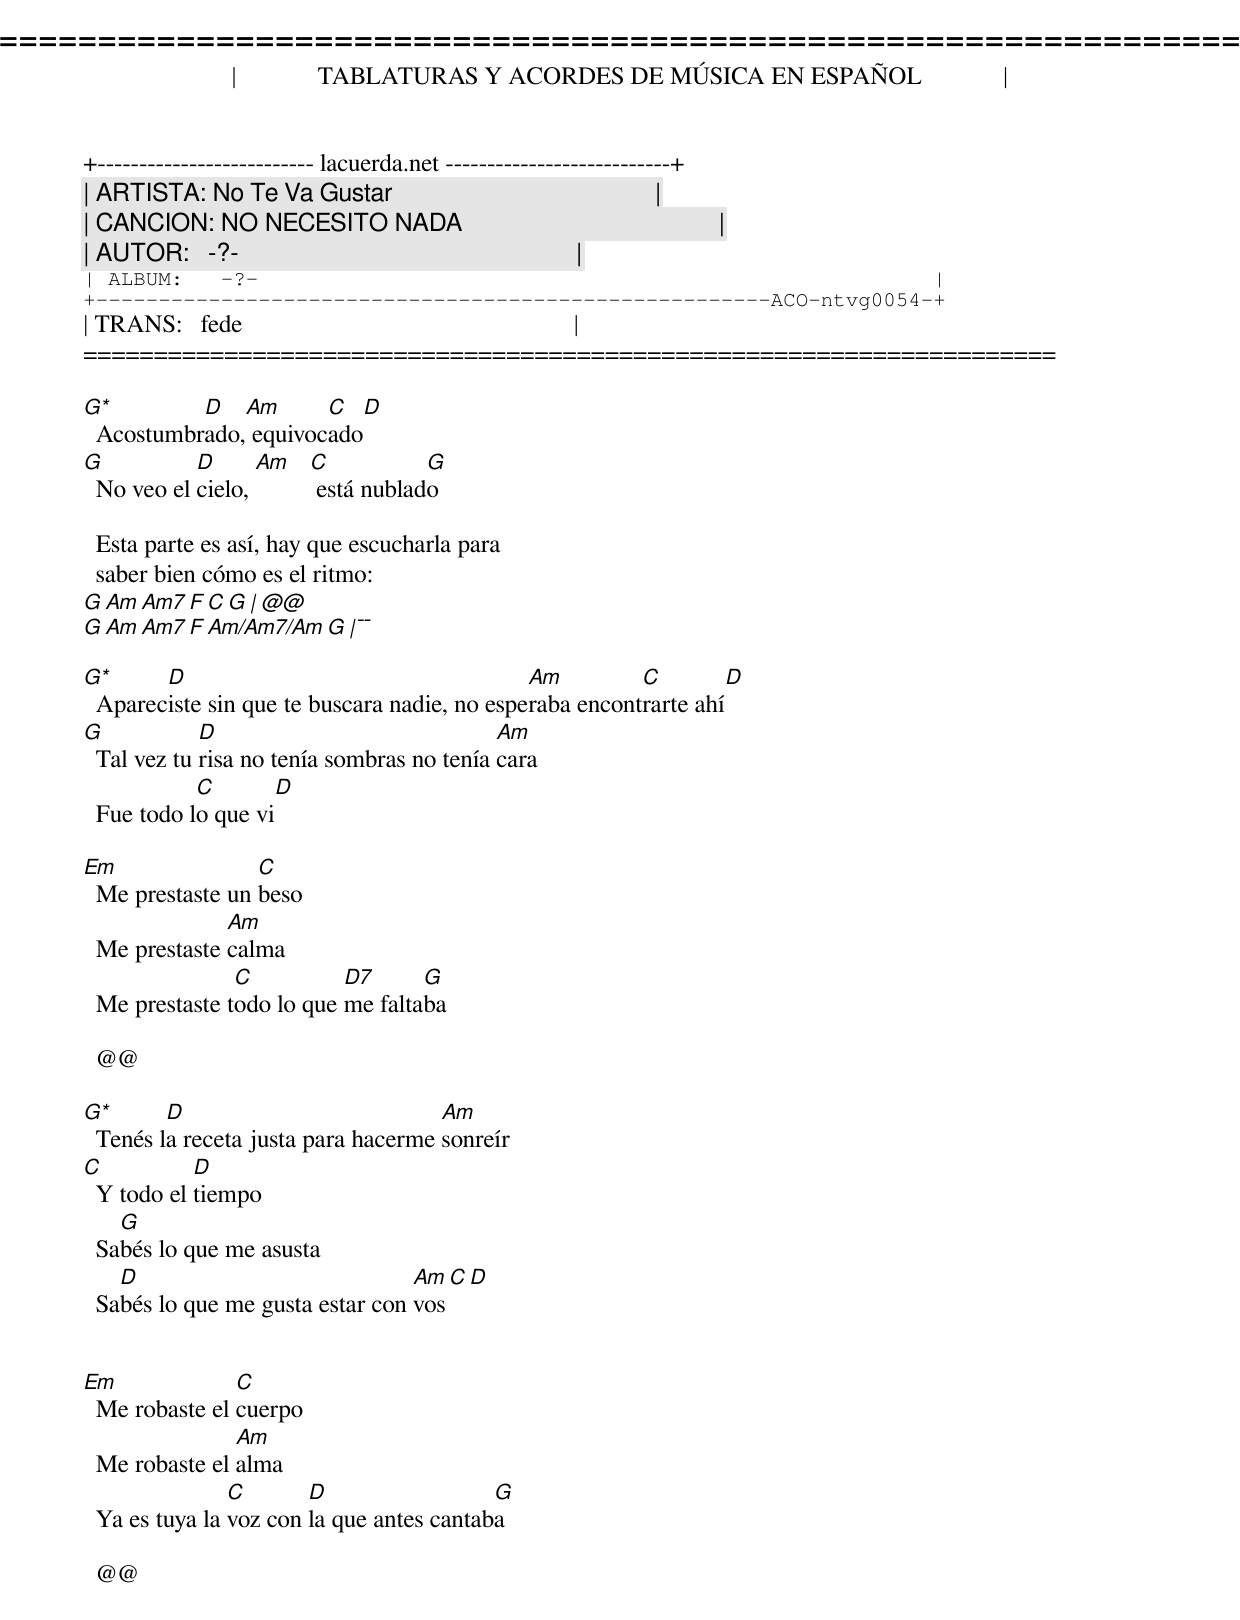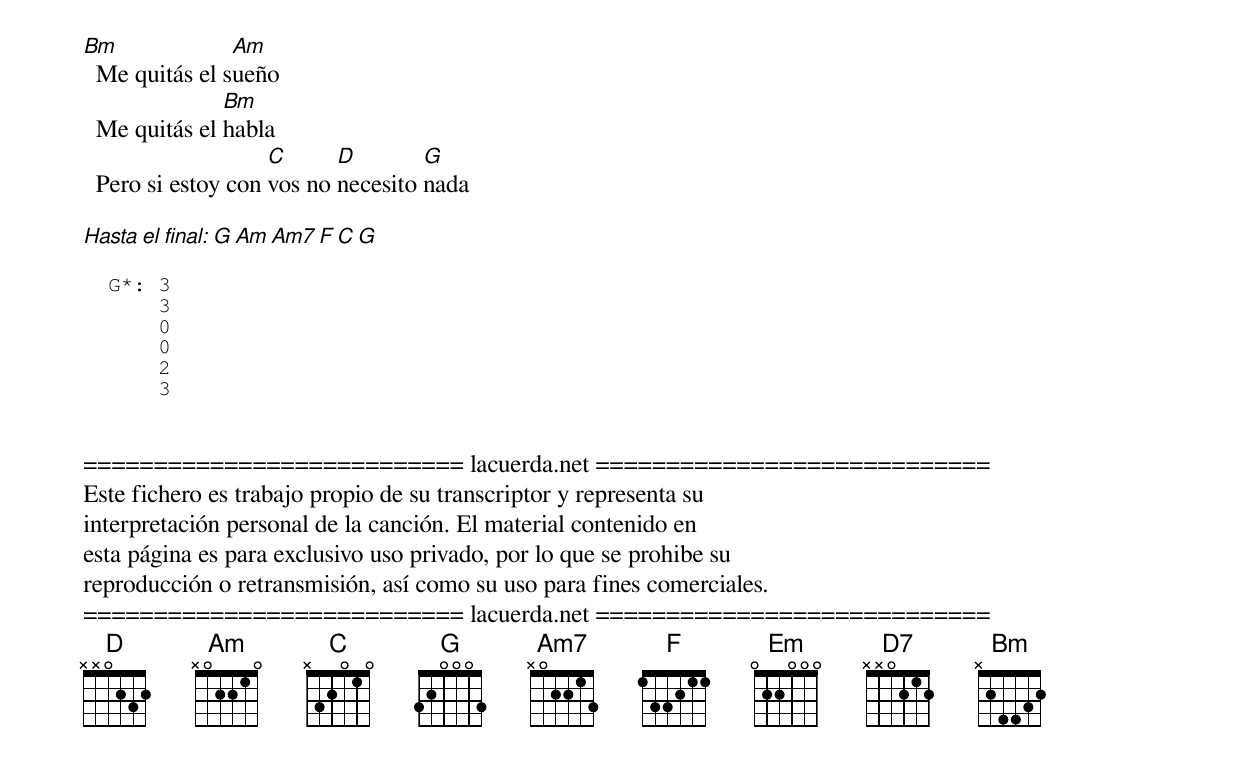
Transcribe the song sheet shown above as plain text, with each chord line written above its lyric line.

=====================================================================
|             TABLATURAS Y ACORDES DE MÚSICA EN ESPAÑOL             |
+-------------------------- lacuerda.net ---------------------------+
| ARTISTA: No Te Va Gustar                                          |
| CANCION: NO NECESITO NADA                                         |
| AUTOR:   -?-                                                      |
| ALBUM:   -?-                                                      |
+------------------------------------------------------ACO-ntvg0054-+
| TRANS:   fede                                                     |
=====================================================================

G*         D   Am      C   D
  Acostumbrado, equivocado
G           D      Am C           G
  No veo el cielo,     está nublado

  Esta parte es así, hay que escucharla para
  saber bien cómo es el ritmo:
  G  Am  Am7  F  C  G         |  @@
  G  Am  Am7  F  Am/Am7/Am  G |¯¯

G*      D                                     Am         C        D
  Apareciste sin que te buscara nadie, no esperaba encontrarte ahí
G            D                              Am
  Tal vez tu risa no tenía sombras no tenía cara
            C        D
  Fue todo lo que vi

Em                C
  Me prestaste un beso
               Am
  Me prestaste calma
                C          D7      G
  Me prestaste todo lo que me faltaba

  @@

G*       D                           Am
  Tenés la receta justa para hacerme sonreír
C           D
  Y todo el tiempo
    G
  Sabés lo que me asusta
    D                             Am   C  D
  Sabés lo que me gusta estar con vos


Em              C
  Me robaste el cuerpo
                Am
  Me robaste el alma
                C       D                  G
  Ya es tuya la voz con la que antes cantaba

  @@

Bm              Am
  Me quitás el sueño
               Bm
  Me quitás el habla
                    C      D        G
  Pero si estoy con vos no necesito nada

Hasta el final:   G  Am  Am7  F  C  G

  G*: 3
      3
      0
      0
      2
      3


=========================== lacuerda.net ============================
Este fichero es trabajo propio de su transcriptor y representa su
interpretación personal de la canción. El material contenido en
esta página es para exclusivo uso privado, por lo que se prohibe su
reproducción o retransmisión, así como su uso para fines comerciales.
=========================== lacuerda.net ============================
